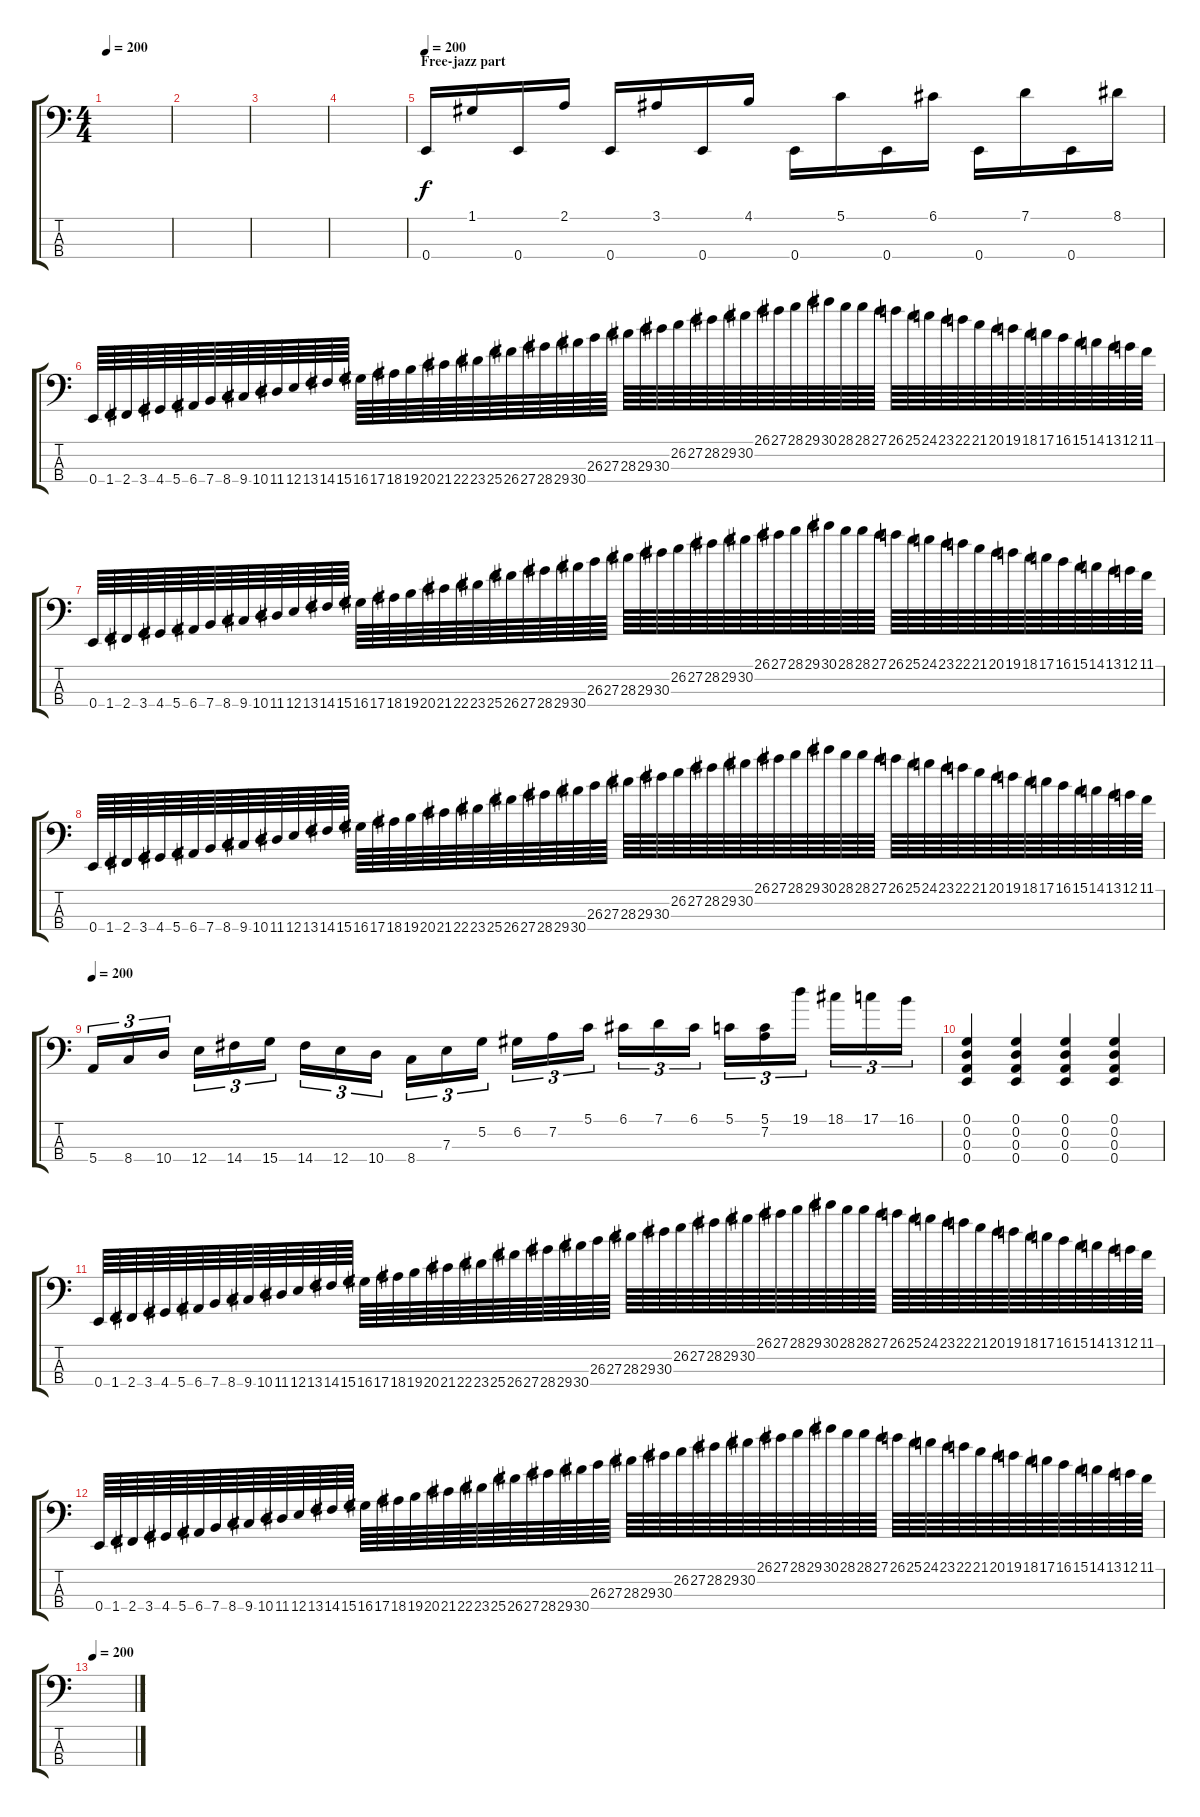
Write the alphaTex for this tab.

\track "" {instrument electricbassfinger}
\staff {score tabs}
\tuning (G2 D2 A1 E1) {hide}
\ts (4 4)
\tempo 200
\clef f4
\ks c
|
|
|
|
\section ("" "Free-jazz part")
\tempo 200
0.4.16 1.1.16 0.4.16 2.1.16 0.4.16 3.1.16 0.4.16 4.1.16 0.4.16 5.1.16 0.4.16 6.1.16 0.4.16 7.1.16 0.4.16 8.1.16 |
0.4.64 1.4.64 2.4.64 3.4.64 4.4.64 5.4.64 6.4.64 7.4.64 8.4.64 9.4.64 10.4.64 11.4.64 12.4.64 13.4.64 14.4.64 15.4.64 16.4.64 17.4.64 18.4.64 19.4.64 20.4.64 21.4.64 22.4.64 23.4.64 25.4.64 26.4.64 27.4.64 28.4.64 29.4.64 30.4.64 26.3.64 27.3.64 28.3.64 29.3.64 30.3.64 26.2.64 27.2.64 28.2.64 29.2.64 30.2.64 26.1.64 27.1.64 28.1.64 29.1.64 30.1.64 28.1.64 28.1.64 27.1.64 26.1.64 25.1.64 24.1.64 23.1.64 22.1.64 21.1.64 20.1.64 19.1.64 18.1.64 17.1.64 16.1.64 15.1.64 14.1.64 13.1.64 12.1.64 11.1.64 |
0.4.64 1.4.64 2.4.64 3.4.64 4.4.64 5.4.64 6.4.64 7.4.64 8.4.64 9.4.64 10.4.64 11.4.64 12.4.64 13.4.64 14.4.64 15.4.64 16.4.64 17.4.64 18.4.64 19.4.64 20.4.64 21.4.64 22.4.64 23.4.64 25.4.64 26.4.64 27.4.64 28.4.64 29.4.64 30.4.64 26.3.64 27.3.64 28.3.64 29.3.64 30.3.64 26.2.64 27.2.64 28.2.64 29.2.64 30.2.64 26.1.64 27.1.64 28.1.64 29.1.64 30.1.64 28.1.64 28.1.64 27.1.64 26.1.64 25.1.64 24.1.64 23.1.64 22.1.64 21.1.64 20.1.64 19.1.64 18.1.64 17.1.64 16.1.64 15.1.64 14.1.64 13.1.64 12.1.64 11.1.64 |
0.4.64 1.4.64 2.4.64 3.4.64 4.4.64 5.4.64 6.4.64 7.4.64 8.4.64 9.4.64 10.4.64 11.4.64 12.4.64 13.4.64 14.4.64 15.4.64 16.4.64 17.4.64 18.4.64 19.4.64 20.4.64 21.4.64 22.4.64 23.4.64 25.4.64 26.4.64 27.4.64 28.4.64 29.4.64 30.4.64 26.3.64 27.3.64 28.3.64 29.3.64 30.3.64 26.2.64 27.2.64 28.2.64 29.2.64 30.2.64 26.1.64 27.1.64 28.1.64 29.1.64 30.1.64 28.1.64 28.1.64 27.1.64 26.1.64 25.1.64 24.1.64 23.1.64 22.1.64 21.1.64 20.1.64 19.1.64 18.1.64 17.1.64 16.1.64 15.1.64 14.1.64 13.1.64 12.1.64 11.1.64 |
\tempo 200
5.4.16{tu (3 2)} 8.4.16{tu (3 2)} 10.4.16{tu (3 2)} 12.4.16{tu (3 2)} 14.4.16{tu (3 2)} 15.4.16{tu (3 2)} 14.4.16{tu (3 2)} 12.4.16{tu (3 2)} 10.4.16{tu (3 2)} 8.4.16{tu (3 2)} 7.3.16{tu (3 2)} 5.2.16{tu (3 2)} 6.2.16{tu (3 2)} 7.2.16{tu (3 2)} 5.1.16{tu (3 2)} 6.1.16{tu (3 2)} 7.1.16{tu (3 2)} 6.1.16{tu (3 2)} 5.1.16{tu (3 2)} (5.1 7.2).16{tu (3 2)} 19.1.16{tu (3 2)} 18.1.16{tu (3 2)} 17.1.16{tu (3 2)} 16.1.16{tu (3 2)} |
(0.1 0.2 0.3 0.4).4 (0.1 0.2 0.3 0.4).4 (0.1 0.2 0.3 0.4).4 (0.1 0.2 0.3 0.4).4 |
0.4.64 1.4.64 2.4.64 3.4.64 4.4.64 5.4.64 6.4.64 7.4.64 8.4.64 9.4.64 10.4.64 11.4.64 12.4.64 13.4.64 14.4.64 15.4.64 16.4.64 17.4.64 18.4.64 19.4.64 20.4.64 21.4.64 22.4.64 23.4.64 25.4.64 26.4.64 27.4.64 28.4.64 29.4.64 30.4.64 26.3.64 27.3.64 28.3.64 29.3.64 30.3.64 26.2.64 27.2.64 28.2.64 29.2.64 30.2.64 26.1.64 27.1.64 28.1.64 29.1.64 30.1.64 28.1.64 28.1.64 27.1.64 26.1.64 25.1.64 24.1.64 23.1.64 22.1.64 21.1.64 20.1.64 19.1.64 18.1.64 17.1.64 16.1.64 15.1.64 14.1.64 13.1.64 12.1.64 11.1.64 |
0.4.64 1.4.64 2.4.64 3.4.64 4.4.64 5.4.64 6.4.64 7.4.64 8.4.64 9.4.64 10.4.64 11.4.64 12.4.64 13.4.64 14.4.64 15.4.64 16.4.64 17.4.64 18.4.64 19.4.64 20.4.64 21.4.64 22.4.64 23.4.64 25.4.64 26.4.64 27.4.64 28.4.64 29.4.64 30.4.64 26.3.64 27.3.64 28.3.64 29.3.64 30.3.64 26.2.64 27.2.64 28.2.64 29.2.64 30.2.64 26.1.64 27.1.64 28.1.64 29.1.64 30.1.64 28.1.64 28.1.64 27.1.64 26.1.64 25.1.64 24.1.64 23.1.64 22.1.64 21.1.64 20.1.64 19.1.64 18.1.64 17.1.64 16.1.64 15.1.64 14.1.64 13.1.64 12.1.64 11.1.64 |
\tempo 200
